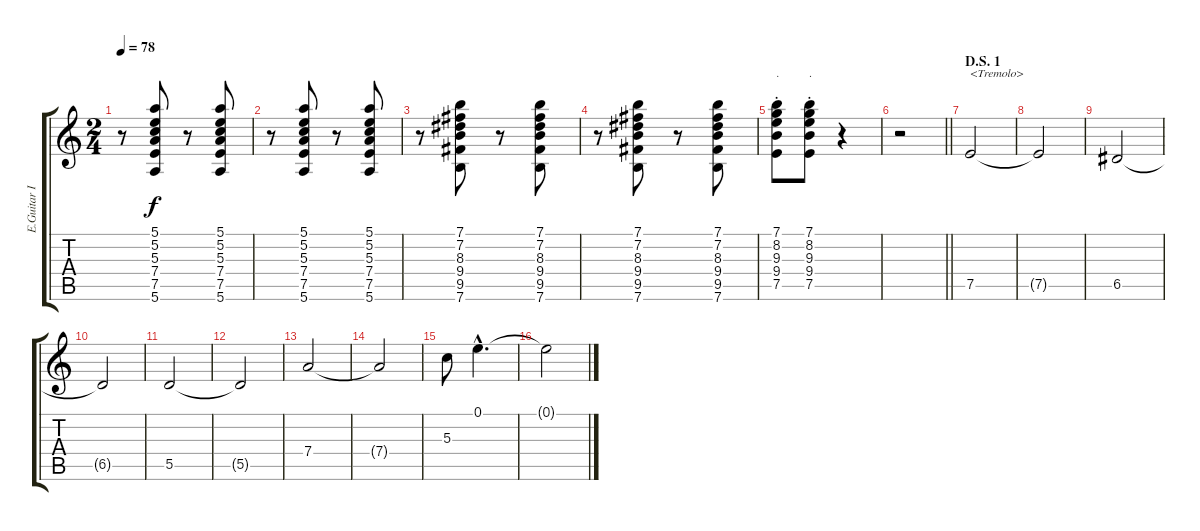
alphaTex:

\track ("E.Guitar II" "E.Guitar I") {instrument overdrivenguitar}
\staff {score tabs}
\tuning (E4 B3 G3 D3 A2 E2) {hide}
\ts (2 4)
\tempo 78
\clef g2
\ks c
r.8{dy f} (5.1 5.2 5.3 7.4 7.5 5.6).8 r.8 (5.1 5.2 5.3 7.4 7.5 5.6).8 |
r.8 (5.1 5.2 5.3 7.4 7.5 5.6).8 r.8 (5.1 5.2 5.3 7.4 7.5 5.6).8 |
r.8 (7.1 7.2 8.3 9.4 9.5 7.6).8 r.8 (7.1 7.2 8.3 9.4 9.5 7.6).8 |
r.8 (7.1 7.2 8.3 9.4 9.5 7.6).8 r.8 (7.1 7.2 8.3 9.4 9.5 7.6).8 |
(7.1{st} 8.2{st} 9.3{st} 9.4{st} 7.5{st}).8{txt "."} (7.1{st} 8.2{st} 9.3{st} 9.4{st} 7.5{st}).8{txt "."} r.4 |
\barLineRight lightlight
r.2 |
\section ("" "D.S. 1")
7.5.2{txt "<Tremolo>"} |
7.5{t}.2 |
6.5.2 |
6.5{t}.2 |
5.5.2 |
5.5{t}.2 |
7.4.2 |
7.4{t}.2 |
5.3.8 0.1{hac}.4{d} |
0.1{t}.2
